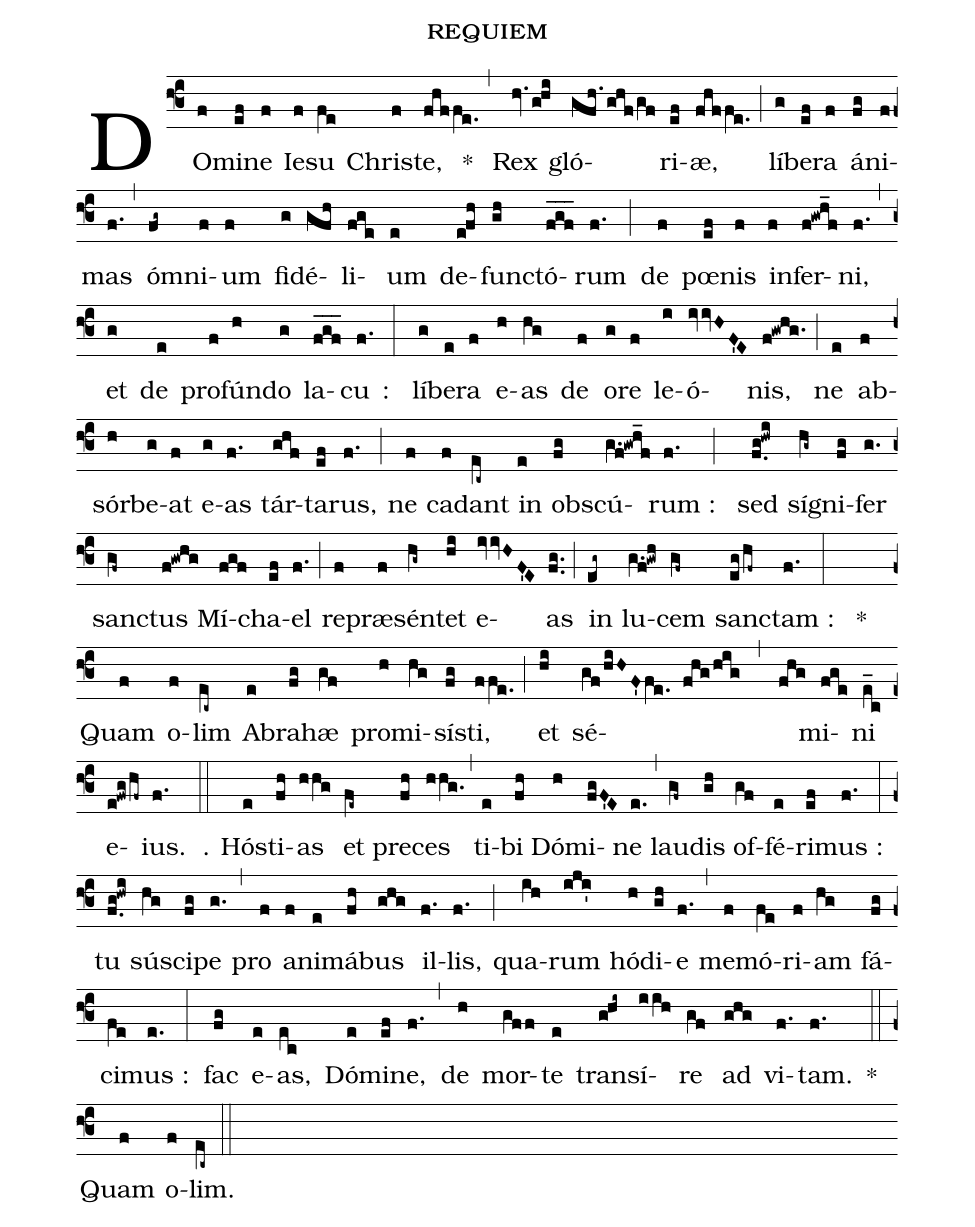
name:requiem;
%%
(f3) DO(f)mi(ef)ne(f) Ie(f)su(fe) Chris(f)te,(fhffe.) * (,)
Rex(hv.g!hi) gló(gfh.!/ghf!/gf)ri(ef)æ,(fhffe.) (;)
lí(g)be(ef)ra(f) á(fg)ni(f)mas(f.) (,)
ó(fg~)mni(f)um(f) fi(g)dé(gfh)li(fge)um(e) de(e!fh)func(gh)tó(fgf___)rum(f.) (;)
de(f) pœ(ef)nis(f) in(f)fer(f!gwh_f)ni,(f.) (,)
et(g) de(e) pro(f)fún(h)do(g) la(fgf___)cu(f.) : (:)
lí(g)be(e)ra(f) e(h)as(hg) de(f) o(g)re(f) le(i)ó(ivvHF'E)nis,(f!gwhg.) (;)
ne(e) ab(f)sór(h)be(g)at(f) e(g)as(f.) tár(ghf)ta(ef)rus,(f.) (;)
ne(f) ca(f)dant(ec~) in(e) obs(fg)cú(g.f!gwh_f)rum : (f.) (;)
sed(f.g!hwi) sí(hg~)gni(fg)fer(g.) san(gf~)ctus(f!gwhg) Mí(fgf)cha(ef)el(f.) (;)
re(f)præ(f)sén(hg~)tet(hi) e(ivvHF'E)as(fg..) (;)
in(eg~) lu(g.f!gwh)cem(gf~) san(eg!/hf~)ctam :(f.) (:)
*()
Quam(f) o(f)lim(ec~) A(e)bra(fg)hæ(gf) pro(h)mi(hg)sí(fg)sti,(ffe.) (;)
et(hi) sé(gf!/hiHF'fe. fhg!/hig,fhg)mi(fge)ni(e_c) e(e!fwg!/hf~)ius.(f.) (::)

℣. Hós(e)ti(fh)as(hhg) et(fe~) pre(fh)ces(hhg.) (,)
ti(e)bi(fh) Dó(h)mi(fgF'E)ne(e.) (,)
lau(gf~)dis(gh) of(gf)fé(e)ri(ef)mus :(f.) (:)
tu(f.g!hwi) sús(hg)ci(fg)pe(g.) (,)
pro(f) a(f)ni(e)má(fh)bus(ghg) il(f.)lis,(f.) (;)
qua(ih)rum(iji') hó(h)di(gh)e(f.) (,)
me(f)mó(fe)ri(f)am(hg) fá(fg)ci(fe)mus :(e.) (:)
fac(fg) e(e)as,(ec) Dó(e)mi(ef)ne,(f.) (,)
de(h) mor(gff)te(e) tran(ghi~)sí(iih)re(gf) ad(ghg) vi(f.)tam.(f.) *(::)
Quam(f) o(f)lim.(ec~) (::)
